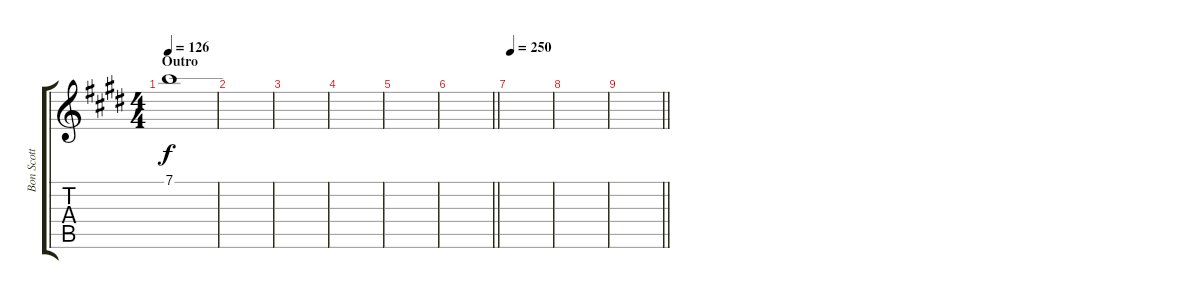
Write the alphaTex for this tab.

\track ("Bon Scott" "Bon Scott") {instrument fretlessbass}
\staff {score tabs}
\tuning (E4 B3 G3 D3 A2 E2) {hide}
\ts (4 4)
\section ("" "Outro")
\tempo 126
\clef g2
\ks e
7.1{t}.1{txt "_________" dy f} |
|
|
|
|
\barLineRight lightlight
|
\tempo 250
|
|
\barLineRight lightlight
